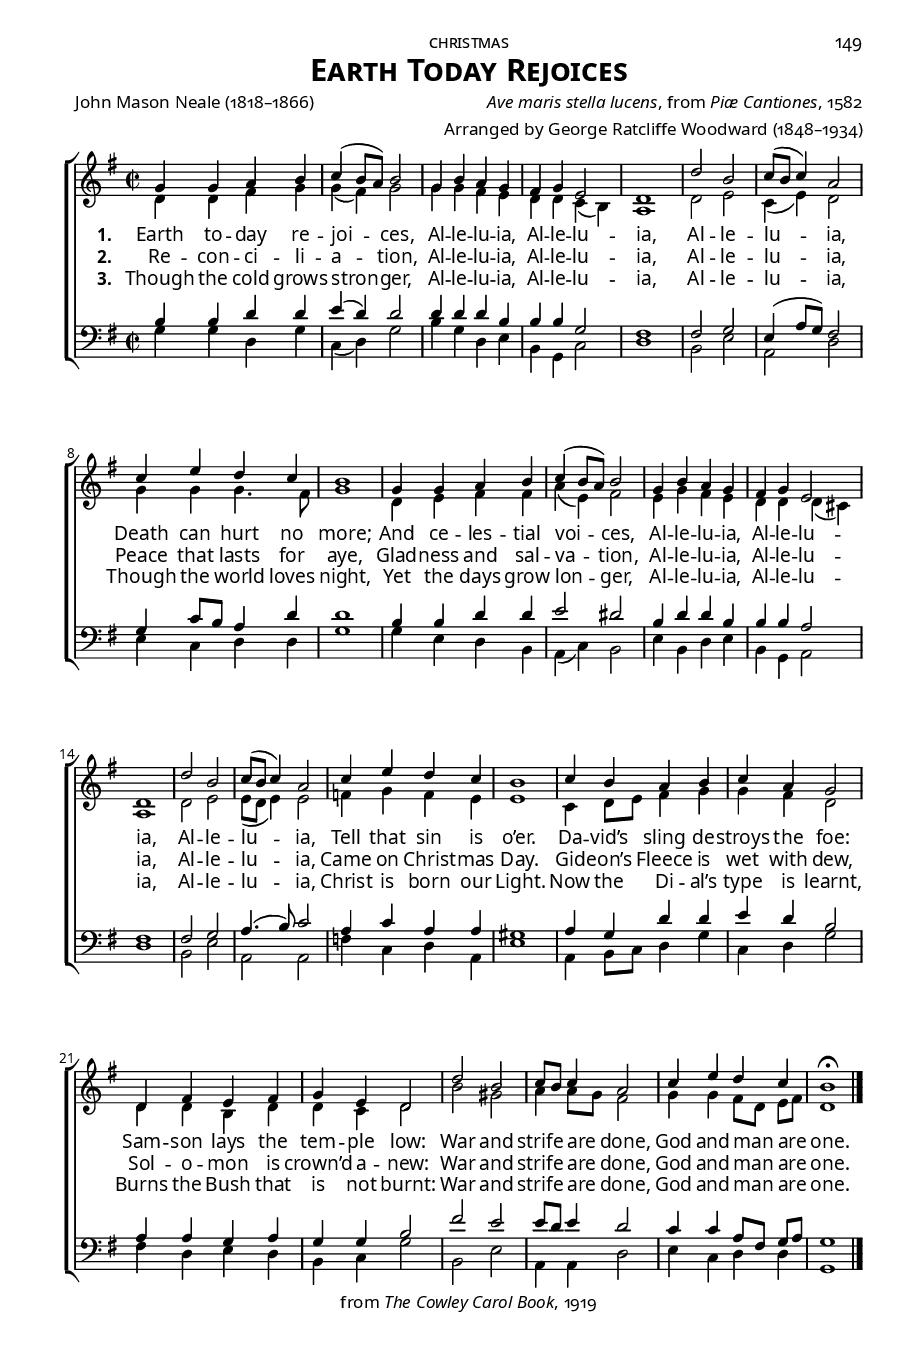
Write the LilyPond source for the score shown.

\version "2.14.2"
\include "util.ly"
\header {
  title = \markup{\override #'(font-name . "Garamond Premier Pro Semibold"){ \abs-fontsize #15 \smallCapsOldStyle"Earth Today Rejoices"}}
  poet = \markup\oldStyleNum"John Mason Neale (1818–1866)"
  composer = \markup\concat{\italic "Ave maris stella lucens" ", from " \italic "Piæ Cantiones" \oldStyleNum", 1582"}
  arranger = \markup\oldStyleNum"Arranged by George Ratcliffe Woodward (1848–1934)"
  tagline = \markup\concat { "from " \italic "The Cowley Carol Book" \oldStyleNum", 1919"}
}
\paper {
  %print-all-headers = ##f
  paper-height = 9\in
  paper-width = 6\in
  indent = 0\in
  %system-system-spacing = #'((basic-distance . 10) (padding . 0))
  %system-system-spacing =
  %  #'((basic-distance . 0)
  %     (minimum-distance . 0)
  %     (padding . -0.35)
  %     (stretchability . 100))
  ragged-last-bottom = ##f
  ragged-bottom = ##f
  two-sided = ##t
  inner-margin = 0.5\in
  outer-margin = 0.25\in
  top-margin = 0.25\in
  bottom-margin = 0.25\in
  first-page-number = #149
  print-first-page-number = ##t
  headerLine = \markup{\override #'(font-name . "Garamond Premier Pro") \smallCapsOldStyle"christmas"}
  oddHeaderMarkup = \markup\fill-line{
     \override #'(font-name . "Garamond Premier Pro")\abs-fontsize #8.5
     \combine 
        \fill-line{"" \on-the-fly #print-page-number-check-first
        \oldStylePageNum""
        }
        \fill-line{\headerLine}
  }
  evenHeaderMarkup = \markup {
     \override #'(font-name . "Garamond Premier Pro")\abs-fontsize #8.5
     \combine
        \on-the-fly #print-page-number-check-first
        \oldStylePageNum""
        \fill-line{\headerLine}
  }
}
#(set-global-staff-size 15) \paper{ #(define fonts (make-pango-font-tree "GoudyOlSt BT" "Garamond Premier Pro" "Garamond Premier Pro" (/ 15 20))) }
global = {
  \key g \major
  \time 2/2
  \autoBeamOff
  \override DynamicLineSpanner #'staff-padding = #0.0
  \override DynamicLineSpanner #'Y-extent = #'(-1 . 1)
}

sopMusic = \relative c'' {
  g4 g a b |
  c( b8[ a]) b2 |
  g4 b a g |
  fis g e2 |
  
  d1 |
  d'2 b |
  c8([ b] c4) a2 |
  c4 e d c |
  b1 |
  
  g4 g a b |
  c4( b8[ a]) b2 |
  g4 b a g |
  fis g e2 |
  
  d1 |
  d'2 b |
  c8([ b] c4) a2 |
  c4 e d c |
  b1 |
  
  c4 b a b |
  c a g2 |
  d4 fis e fis |
  g e d2 |
  
  d'2 b |
  c8[ b] c4 a2 |
  c4 e d c |
  b1\fermata \bar "|."
}
sopWords = \lyricmode {
  
}

altoMusic = \relative c' {
  d4 d fis g |
  g( fis) g2 |
  g4 g fis e |
  d d c( b) |
  
  a1 |
  d2 e |
  c4( e) d2 |
  g4 g g4. fis8 |
  g1 |
  
  d4 e fis fis |
  a( e) fis2 |
  e4 g fis e |
  d d d( cis) |
  
  a1 |
  d2 e |
  e8[( d] e4) e2 |
  f4 g f e |
  e1 |
  
  c4 d8[ e] fis4 g |
  g fis d2 |
  d4 d b d |
  d c d2 |
  
  b'2 gis |
  a4 a8[ g] fis2 |
  g4 g fis8[ d] e[ fis] |
  d1 \bar "|."
}
altoWords = \lyricmode {
  \dropLyricsV
  \set stanza = #"1. "
  Earth to -- day re -- joi -- ces,
  Al -- le -- lu -- ia,
  Al -- le -- lu -- ia,
  Al -- le -- lu -- ia,
  Death can hurt no more;
  And ce -- les -- tial voi -- ces,
  Al -- le -- lu -- ia,
  Al -- le -- lu -- ia,
  Al -- le -- lu -- ia,
  Tell that sin is o’er.
  Da -- vid’s sling de -- stroys the foe:
  Sam -- son lays the tem -- ple low:
  \set associatedVoice = "altos"
  War and strife are done,
  God and man are one.
}
altoWordsII = \lyricmode {
  \dropLyricsV
%\markup\italic
  \set stanza = #"2. "
  Re -- con -- ci -- li -- a -- tion,
  Al -- le -- lu -- ia,
  Al -- le -- lu -- ia,
  Al -- le -- lu -- ia,
  Peace that lasts for aye,
  Glad -- ness and sal -- va -- tion,
  Al -- le -- lu -- ia,
  Al -- le -- lu -- ia,
  Al -- le -- lu -- ia,
  Came on Christ -- mas Day.
  Gid -- eon’s Fleece is wet with dew,
  Sol -- o -- mon is crown’d a -- new:
  \set associatedVoice = "altos"
  War and strife are done,
  God and man are one.
}
altoWordsIII = \lyricmode {
  \dropLyricsV
  \set stanza = #"3. "
  Though the cold grows stron -- ger,
  Al -- le -- lu -- ia,
  Al -- le -- lu -- ia,
  Al -- le -- lu -- ia,
  Though the world loves night,
  Yet the days grow lon -- ger,
  Al -- le -- lu -- ia,
  Al -- le -- lu -- ia,
  Al -- le -- lu -- ia,
  Christ is born our Light.
  Now the Di -- al’s type is learnt,
  Burns the Bush that is not burnt:
  \set associatedVoice = "altos"
  War and strife are done,
  God and man are one.
}
altoWordsIV = \lyricmode {
  \set stanza = #"4. "
  \set ignoreMelismata = ##t
}
altoWordsV = \lyricmode {
  \set stanza = #"5. "
  \set ignoreMelismata = ##t
}
altoWordsVI = \lyricmode {
  \set stanza = #"6. "
  \set ignoreMelismata = ##t
}
tenorMusic = \relative c' {
  b4 b d d |
  e( d) d2 |
  d4 d d b |
  b b g2 |
  
  fis1 |
  fis2 g |
  e4( a8[ g]) fis2 |
  g4 c8[ b] a4 d |
  d1 |
  
  b4 b d d |
  e2 dis |
  b4 d d b |
  b b a2 |
  
  fis1 |
  fis2 g |
  a4.( b8) c2 |
  a4 c a a |
  gis1 |
  
  a4 g d' d |
  e d b2 |
  a4 a g a |
  g g b2 |
  
  fis'2 e |
  e8[ d] e4 d2 |
  c4 c a8[ fis] g[ a] |
  g1 \bar "|."
}
tenorWords = \lyricmode {

}

bassMusic = \relative c {
  g'4 g d g |
  c,( d) g2 |
  b4 g d e |
  b g c2 |
  
  d1 |
  b2 e |
  a, d |
  e4 c d d |
  g1 |
  
  g4 e d b |
  a( c) b2 |
  e4 b d e |
  b g a2 |
  
  d1 |
  b2 e |
  a, a |
  f'4 c d a |
  e'1 |
  
  a,4 b8[ c] d4 g |
  c, d g2 |
  fis4 d e d |
  b c g'2 |
  
  b, e |
  a,4 a d2 |
  e4 c d d |
  g,1 \bar "|."
}
bassWords = \lyricmode {

}

pianoRH = \relative c' {
  
}
pianoLH = \relative c' {
  
}

\score {
  <<
   \new ChoirStaff <<
    \new Staff = women <<
      \new Voice = "sopranos" { \voiceOne << \global \sopMusic >> }
      \new Voice = "altos" { \voiceTwo << \global \altoMusic >> }
    >>
    \new Lyrics \with { alignAboveContext = #"women" \override VerticalAxisGroup #'nonstaff-relatedstaff-spacing = #'((basic-distance . 1))} \lyricsto "sopranos" \sopWords
    \new Lyrics = "altosVI"  \with { alignBelowContext = #"women" } \lyricsto "sopranos" \altoWordsVI
    \new Lyrics = "altosV"  \with { alignBelowContext = #"women" } \lyricsto "sopranos" \altoWordsV
    \new Lyrics = "altosIV"  \with { alignBelowContext = #"women" } \lyricsto "sopranos" \altoWordsIV
    \new Lyrics = "altosIII"  \with { alignBelowContext = #"women" } \lyricsto "sopranos" \altoWordsIII
    \new Lyrics = "altosII"  \with { alignBelowContext = #"women" } \lyricsto "sopranos" \altoWordsII
    \new Lyrics = "altos"  \with { alignBelowContext = #"women" \override VerticalAxisGroup #'nonstaff-relatedstaff-spacing = #'((basic-distance . 1)) } \lyricsto "sopranos" \altoWords
   \new Staff = men <<
      \clef bass
      \new Voice = "tenors" { \voiceOne << \global \tenorMusic >> }
      \new Voice = "basses" { \voiceTwo << \global \bassMusic >> }
    >>
    \new Lyrics \with { alignAboveContext = #"men" \override VerticalAxisGroup #'nonstaff-relatedstaff-spacing = #'((basic-distance . 1)) } \lyricsto "tenors" \tenorWords
    \new Lyrics \with { alignBelowContext = #"men" \override VerticalAxisGroup #'nonstaff-relatedstaff-spacing = #'((basic-distance . 1)) } \lyricsto "basses" \bassWords
  >>
%    \new PianoStaff << \new Staff { \new Voice { \pianoRH } } \new Staff { \clef "bass" \pianoLH } >>
  >>
  \layout {
    \context {
      \Score
      %\override SpacingSpanner #'base-shortest-duration = #(ly:make-moment 1 8)
      %\override SpacingSpanner #'common-shortest-duration = #(ly:make-moment 1 4)
    }
    \context {
      % Remove all empty staves
      % \Staff \RemoveEmptyStaves \override VerticalAxisGroup #'remove-first = ##t
    }
    \context {
      \Lyrics
      \override LyricText #'X-offset = #center-on-word
    }
  }
  \midi {
    \tempo 4 = 90
    \set Staff.midiInstrument = "flute"
  
    \context {
      \Voice
      \remove "Dynamic_performer"
    }
  }
}
